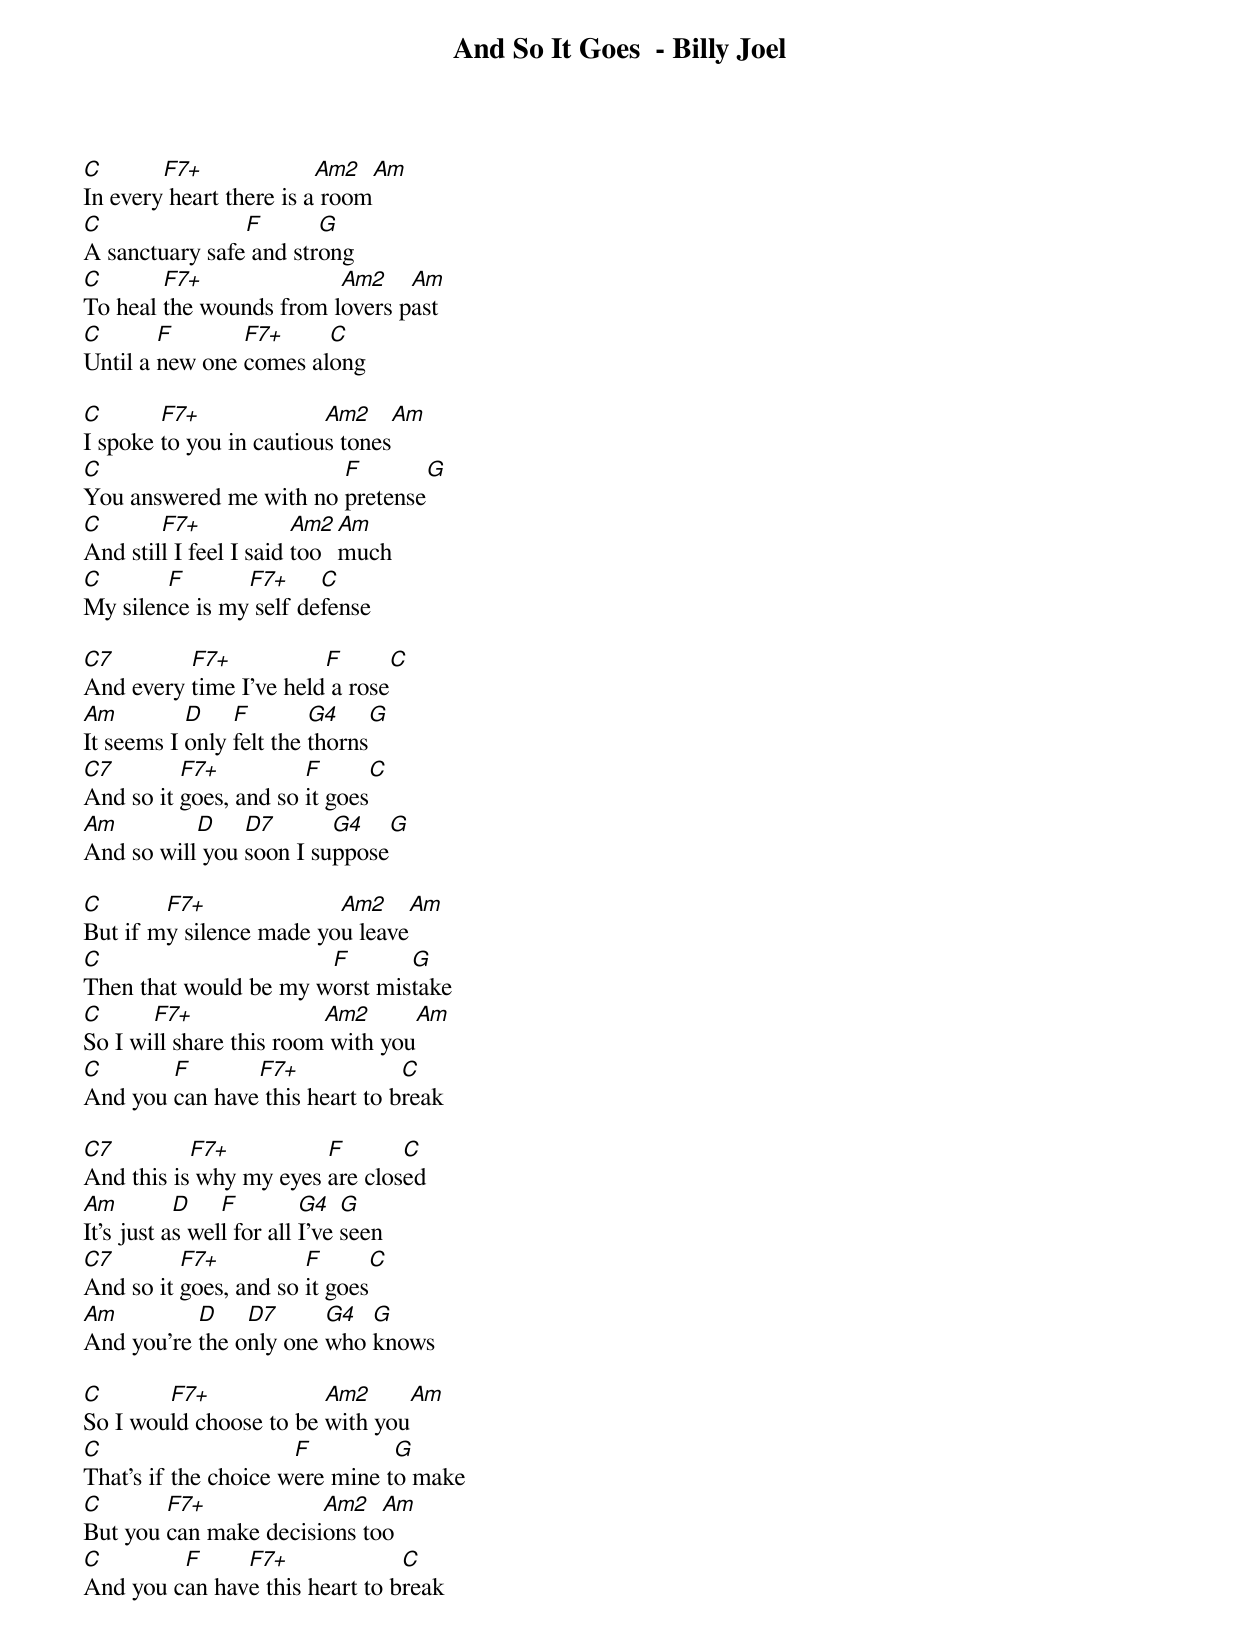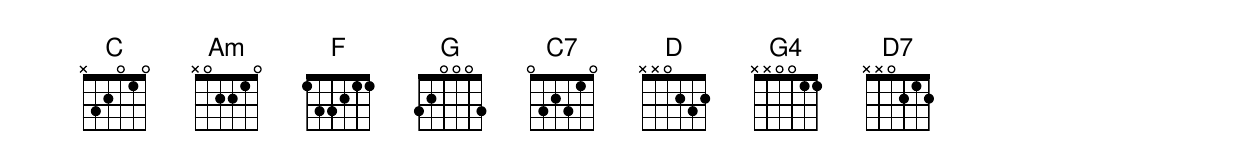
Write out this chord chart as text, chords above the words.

And So It Goes  - Billy Joel

C       F7+              Am2    Am
In every heart there is a room
C               F       G
A sanctuary safe and strong
C       F7+              Am2    Am
To heal the wounds from lovers past
C       F       F7+     C
Until a new one comes along

C       F7+              Am2    Am
I spoke to you in cautious tones
C                       F       G
You answered me with no pretense
C       F7+             Am2 Am
And still I feel I said too much
C       F       F7+     C
My silence is my self defense

C7        F7+           F      C
And every time I've held a rose
Am         D    F        G4     G
It seems I only felt the thorns
C7        F7+          F       C
And so it goes, and so it goes
Am         D    D7       G4    G
And so will you soon I suppose

C       F7+              Am2    Am
But if my silence made you leave
C                      F       G
Then that would be my worst mistake
C      F7+               Am2      Am
So I will share this room with you
C       F       F7+             C
And you can have this heart to break

C7         F7+          F       C
And this is why my eyes are closed
Am         D    F         G4   G
It's just as well for all I've seen
C7        F7+          F       C
And so it goes, and so it goes
Am         D    D7      G4  G
And you're the only one who knows

C       F7+             Am2      Am
So I would choose to be with you
C                     F         G
That's if the choice were mine to make
C       F7+            Am2   Am
But you can make decisions too
C        F     F7+              C
And you can have this heart to break
